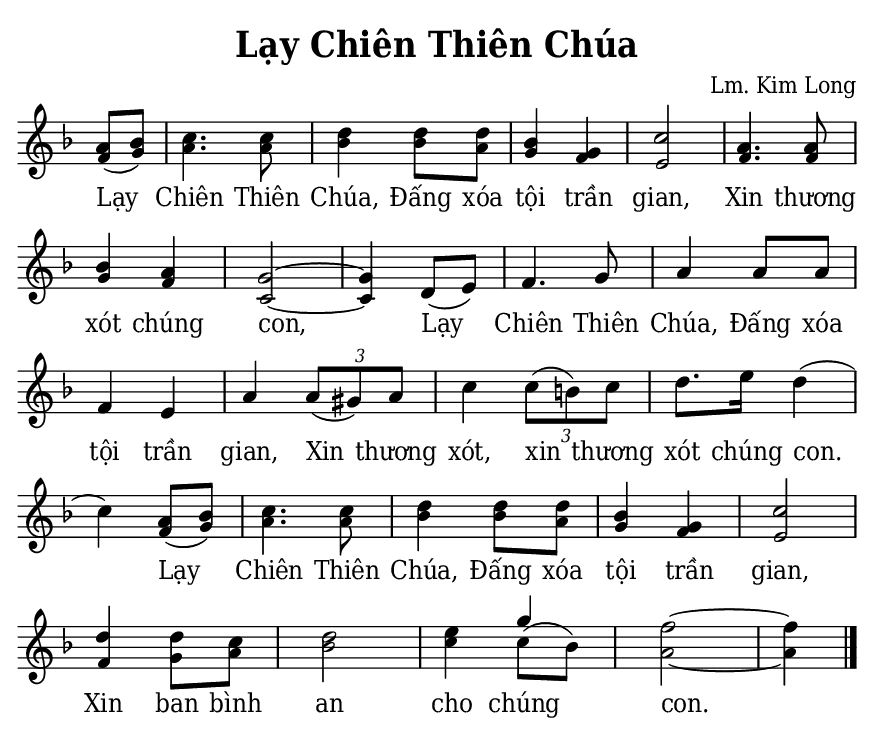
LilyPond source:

% Cài đặt chung\
\version "2.22.1"
\include "english.ly"

\header {
  title = "Lạy Chiên Thiên Chúa"
  composer = "Lm. Kim Long"
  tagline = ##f
}

% Nhạc phiên khúc
nhacPhienKhucSop = \relative c'' {
  \partial 4 a8 (bf) |
  c4. c8 |
  d4 d8 d |
  bf4 g |
  c2 |
  a4. a8 |
  bf4 a |
  g2 ~ |
  g4 d8 (e) |
  f4. g8 |
  a4 a8 a |
  f4 e |
  a4 \tuplet 3/2 { a8 (gs) a } |
  c4 \tuplet 3/2 { c8 (b!) c } |
  d8. e16 d4 ( |
  c) a8 (bf) |
  c4. c8 |
  d4 d8 d |
  bf4 g |
  c2 |
  d4 d8 c |
  d2 |
  e4 g |
  f2 ~ |
  f4 \bar "|."
}

nhacPhienKhucAlto = \relative c' {
  f8 (g) |
  a4. a8 |
  bf4 bf8 a |
  g4 f |
  e2 |
  f4. f8 |
  g4 f |
  c2 ~ |
  c4 d8 (e) |
  f4. g8 |
  a4 a8 a |
  f4 e |
  a4 \tuplet 3/2 { a8 (gs) a } |
  c4 \tuplet 3/2 { c8 (b!) c } |
  d8. e16 d4 ( |
  c) f,8 (g) |
  a4. a8 |
  bf4 bf8 a |
  g4 f |
  e2 |
  f4 g8 a |
  bf2 |
  c4 c8 ^(bf) |
  a2 ~ |
  a4
}

% Lời phiên khúc
loiPhienKhucSop = \lyrics {
  Lạy Chiên Thiên Chúa, Đấng xóa tội trần gian,
  Xin thương xót chúng con,
  Lạy Chiên Thiên Chúa, Đấng xóa tội trần gian,
  Xin thương xót, xin thương xót chúng con.
  Lạy Chiên Thiên Chúa, Đấng xóa tội trần gian,
  Xin ban bình an cho chúng con.
}

% Dàn trang
\paper {
  #(set-paper-size "a5")
  top-margin = 3\mm
  bottom-margin = 3\mm
  left-margin = 3\mm
  right-margin = 3\mm
  indent = #0
  #(define fonts
	 (make-pango-font-tree "Deja Vu Serif Condensed"
	 		       "Deja Vu Serif Condensed"
			       "Deja Vu Serif Condensed"
			       (/ 20 20)))
}

TongNhip = {
  \key f \major \time 2/4
  \set Timing.beamExceptions = #'()
  \set Timing.baseMoment = #(ly:make-moment 1/4)
}

% Đổi kích thước nốt cho bè phụ
notBePhu =
#(define-music-function (font-size music) (number? ly:music?)
   (for-some-music
     (lambda (m)
       (if (music-is-of-type? m 'rhythmic-event)
           (begin
             (set! (ly:music-property m 'tweaks)
                   (cons `(font-size . ,font-size)
                         (ly:music-property m 'tweaks)))
             #t)
           #f))
     music)
   music)

\score {
  \new ChoirStaff <<
    \new Staff \with {
        \remove "Time_signature_engraver"
        printPartCombineTexts = ##f
      }
      <<
      \new Voice \TongNhip \partCombine 
        \nhacPhienKhucSop
        \notBePhu -1 { \nhacPhienKhucAlto }
      \new NullVoice = beSop \nhacPhienKhucSop
      \new Lyrics \lyricsto beSop \loiPhienKhucSop
      >>
  >>
  \layout {
    \override Lyrics.LyricSpace.minimum-distance = #1
    \override Score.BarNumber.break-visibility = ##(#f #f #f)
    \override Score.SpacingSpanner.uniform-stretching = ##t
  } 
}
